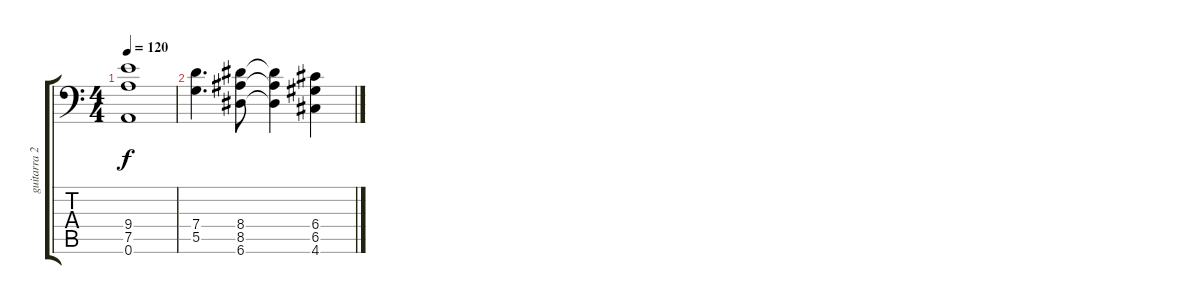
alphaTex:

\track ("guitarra 2" "guitarra 2") {instrument distortionguitar}
\staff {score tabs}
\tuning (D4 A3 F3 G2 D2 A1) {hide}
\ts (4 4)
\tempo 120
\clef f4
\ks c
(9.4 7.5 0.6).1{dy f} |
(7.4 5.5).4{d} (8.4 8.5 6.6).8 (8.4{t} 8.5{t} 6.6{t}).4 (6.4 6.5 4.6).4
